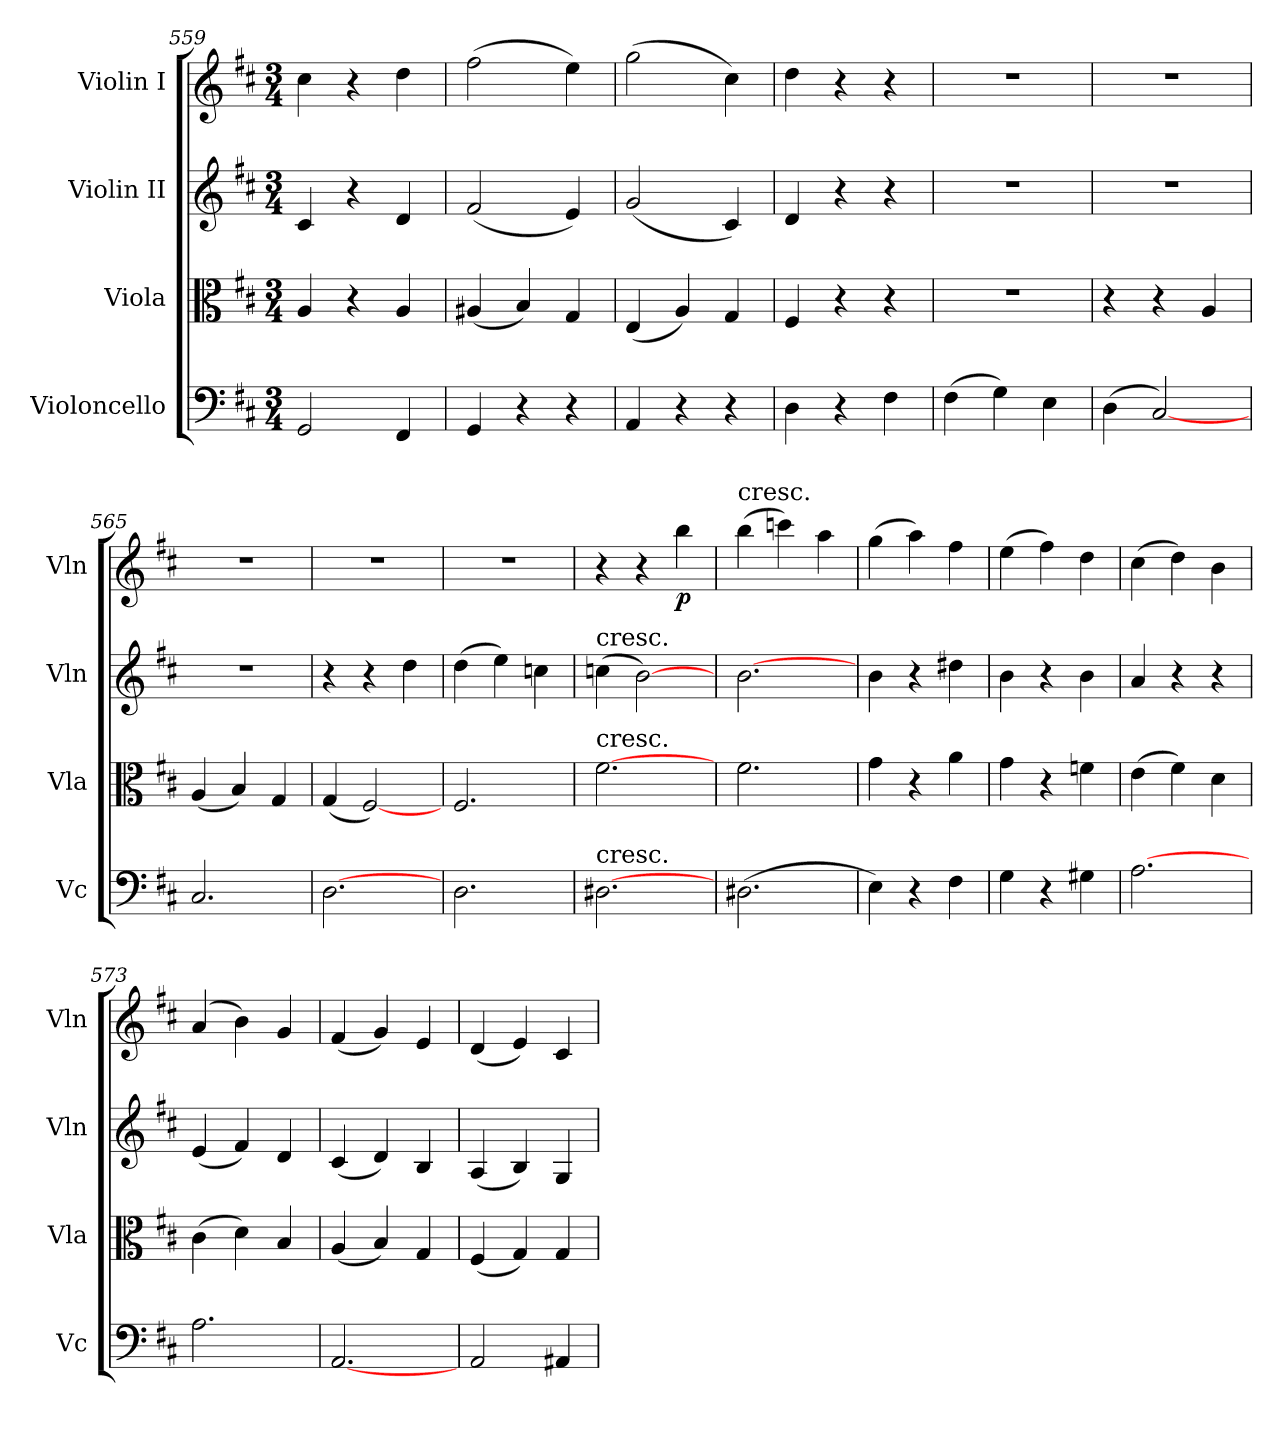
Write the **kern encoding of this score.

**kern	**kern	**kern	**kern	**dynam
*part4	*part3	*part2	*part1	*part1
*staff4	*staff3	*staff2	*staff1	*staff1
*I"Violoncello	*I"Viola	*I"Violin II	*I"Violin I	*
*I'Vc	*I'Vla	*I'Vln	*I'Vln	*
*clefF4	*clefC3	*clefG2	*clefG2	*
*k[f#c#]	*k[f#c#]	*k[f#c#]	*k[f#c#]	*
*D:	*D:	*D:	*D:	*
*M3/4	*M3/4	*M3/4	*M3/4	*
=559	=559	=559	=559	=559
2GG	4A	4c#	4cc#	.
.	4r	4r	4r	.
4FF#	4A	4d	4dd	.
=560	=560	=560	=560	=560
4GG	(4A#X	(2f#	(2ff#	.
4r	4B)	.	.	.
4r	4G	4e)	4ee)	.
=561	=561	=561	=561	=561
4AA	(4E	(2g	(2gg	.
4r	4A)	.	.	.
4r	4G	4c#)	4cc#)	.
=562	=562	=562	=562	=562
4D	4F#	4d	4dd	.
4r	4r	4r	4r	.
4F#	4r	4r	4r	.
=563	=563	=563	=563	=563
(4F#	2.r	2.r	2.r	.
4G)	.	.	.	.
4E	.	.	.	.
=564	=564	=564	=564	=564
(4D	4r	2.r	2.r	.
[2C#)	4r	.	.	.
.	4A	.	.	.
=565	=565	=565	=565	=565
2.C#	(4A	2.r	2.r	.
.	4B)	.	.	.
.	4G	.	.	.
=566	=566	=566	=566	=566
[2.D	(4G	4r	2.r	.
.	[2F#)	4r	.	.
.	.	4dd	.	.
=567	=567	=567	=567	=567
2.D	2.F#	(4dd	2.r	.
.	.	4ee)	.	.
.	.	4ccn	.	.
=568	=568	=568	=568	=568
!	!	!LO:TX:a:t=cresc.	!	!
!	!LO:TX:a:t=cresc.	!	!	!
!LO:TX:a:t=cresc.	!	!	!	!
[2.D#X	[2.f#	(4ccn	4r	.
.	.	[2b)	4r	.
.	.	.	4bb	p
=569	=569	=569	=569	=569
!	!	!	!LO:TX:a:t=cresc.	!
(2.D#X	2.f#	[2.b	(4bb	.
.	.	.	4cccn)	.
.	.	.	4aa	.
=570	=570	=570	=570	=570
4E)	4g	4b	(4gg	.
4r	4r	4r	4aa)	.
4F#	4a	4dd#X	4ff#	.
=571	=571	=571	=571	=571
4G	4g	4b	(4ee	.
4r	4r	4r	4ff#)	.
4G#X	4fn	4b	4dd	.
=572	=572	=572	=572	=572
[2.A	(4e	4a	(4cc#	.
.	4f#)	4r	4dd)	.
.	4d	4r	4b	.
=573	=573	=573	=573	=573
2.A	(4c#	(4e	(4a	.
.	4d)	4f#)	4b)	.
.	4B	4d	4g	.
=574	=574	=574	=574	=574
[2.AA	(4A	(4c#	(4f#	.
.	4B)	4d)	4g)	.
.	4G	4B	4e	.
=575	=575	=575	=575	=575
2AA	(4F#	(4A	(4d	.
.	4G)	4B)	4e)	.
4AA#X	4G	4G	4c#	.
=	=	=	=	=
*-	*-	*-	*-	*-
